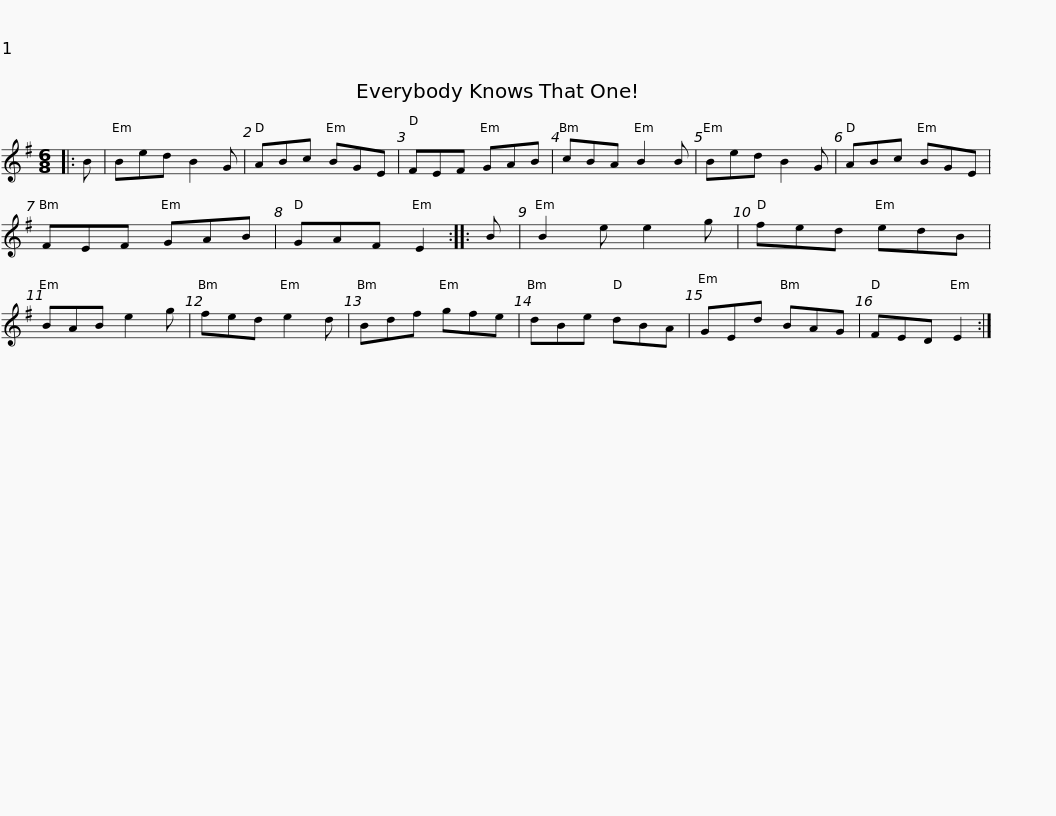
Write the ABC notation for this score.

X:1
L:1/8
M:6/8
I:linebreak $
K:Emin
V:1 treble
V:1
|: B | Bed B2 G | ABc BGE | FEF GAB | cBA B2 B | %5
 Bed B2 G | ABc BGE | FEF GAB |$ GAF E2 :: B | %10
 B2 e e2 g | fed edB | BAB e2 g | fed e2 d | Bdf gfe | %15
 dBe dBA | GEd BAG |$ FED E2 :| %18
